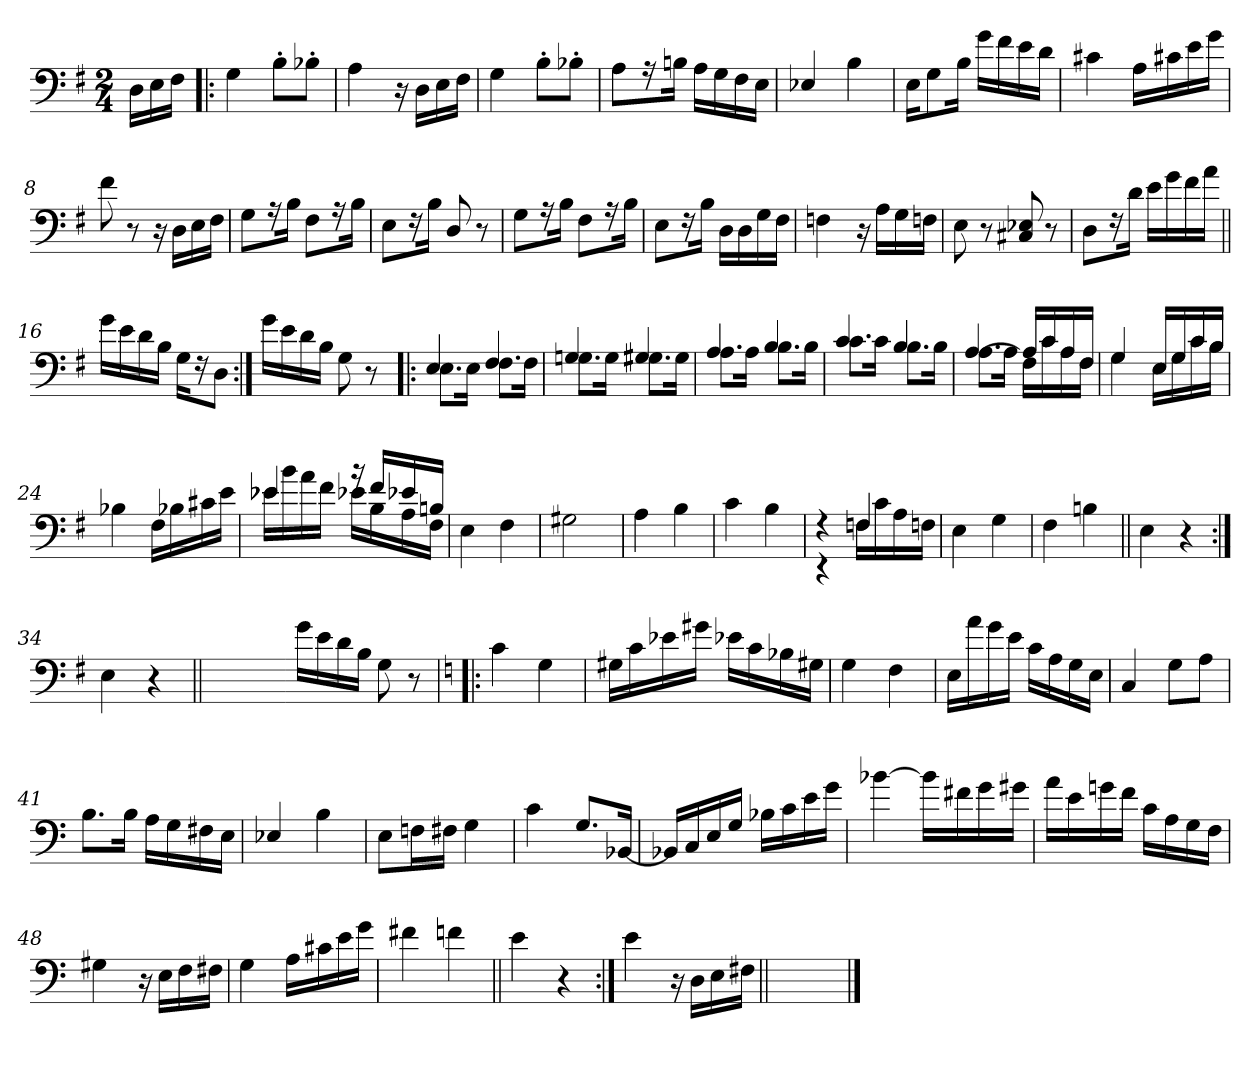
**kern
*part1
*staff1
*clefF4
*k[f#]
*G:
*M2/4
=
16D\LL
16E\
16F#\JJ
=1!|:
4G\
8B'>\L
8B-X'>\J
=2
4A\
16r
16D\LL
16E\
16F#\JJ
=3
4G\
8B'>\L
8B-X'>\J
=4
8A\L
16r
16Bn\Jk
16A\LL
16G\
16F#\
16E\JJ
!!LO:LB:g=z
=5
4E-X/
4B\
=6
16E\KL
8G\
16B\Jk
16g\LL
16f#\
16e\
16d\JJ
=7
4c#X\
16A\LL
16c#X\
16e\
16g\JJ
=8
8f#\
8r
16r
16D\LL
16E\
16F#\JJ
!!LO:LB:g=z
=9
8G\L
16r
16B\Jk
8F#\L
16r
16B\Jk
=10
8E\L
16r
16B\Jk
8D/
8r
=11
8G\L
16r
16B\Jk
8F#\L
16r
16B\Jk
=12
8E\L
16r
16B\Jk
16D\LL
16D\
16G\
16F#\JJ
!!LO:LB:g=z
=13
4F\
16r
16A\LL
16G\
16Fn\JJ
=14
8E\
8r
8C#X/ 8E-X/
8r
=15
8D\L
16r
16d\Jk
16e\LL
16g\
16f#\
16a\JJ
=16||
16g\LL
16e\
16d\
16B\JJ
16G\KL
16r
8D\J
!!LO:LB:g=z
=17:|!
16g\LL
16e\
16d\
16B\JJ
8G\
8r
=18!|:
*^
4E/	8.E\L
.	16E\Jk
4F#/	8.F#\L
.	16F#\Jk
=19	=19
4G/	8.Gn\L
.	16G\Jk
4G#X/	8.G#X\L
.	16G#\Jk
=20	=20
4A/	8.A\L
.	16A\Jk
4B/	8.B\L
.	16B\Jk
!!LO:LB:g=z	!!
=21	=21
4c/	8.c\L
.	16c\Jk
4B/	8.B\L
.	16B\Jk
=22	=22
[>4A/	8.A\L
.	16A\Jk
16A/LL]	16F#\LL
16c/	16c\
16A/	16A\
16F#/JJ	16F#\JJ
=23	=23
4G/	4G\
16E/LL	16E\LL
16G/	16G\
16c/	16c\
16B/JJ	16B\JJ
*v	*v
=24
4B-X\
16F#\LL
16B-X\
16c#X\
16e\JJ
!!LO:LB:g=z
=25
*^
4e-X/	16e-X\LL
.	16b\
.	16a\
.	16f#\JJ
16rb	16e-X\LL
16f#/LL	16B\
16e-X/	16A\
16Bn/JJ	16F#\JJ
*v	*v
=26
4E\
4F#\
=27
2G#X\
=28
4A\
4B\
!!LO:LB:g=z
=29
4c\
4B\
=30
*^
4rF	4rEE
4Fn/	16F\LL
.	16c\
.	16A\
.	16Fn\JJ
*v	*v
=31
4E\
4G\
=32
4F#\
4Bn\
!!LO:LB:g=z
=33||
4E\
4r
=34:|!
4E\
4r
=34X341||
2ryy
!!LO:PB:g=z
=35-
16g\LL
16e\
16d\
16B\JJ
8G\
8r
=36!|:
*k[]
*C:
4c\
4G\
=37
16G#X\LL
16c\
16e-X\
16g#X\JJ
16e-X\LL
16c\
16B-X\
16G#X\JJ
=38
4G\
4F\
!!LO:LB:g=z
=39
16E\LL
16a\
16g\
16e\JJ
16c\LL
16A\
16G\
16E\JJ
=40
4C/
8G\L
8A\J
=41
8.B\L
16B\Jk
16A\LL
16G\
16F#X\
16E\JJ
=42
4E-X/
4B\
!!LO:LB:g=z
=43
8E\L
16Fn\L
16F#X\JJ
4G\
=44
4c\
8.G/L
[16BB-X/Jk
=45
16BB-X/LL]
16C/
16E/
16G/JJ
16B-X\LL
16c\
16e\
16g\JJ
=46
[4b-X\
16b-\LL]
16f#X\
16g\
16g#X\JJ
!!LO:LB:g=z
=47
16a\LL
16e\
16gn\
16f\JJ
16c\LL
16A\
16G\
16F\JJ
=48
4G#X\
16r
16E\LL
16F\
16F#X\JJ
=49
4G\
16A\LL
16c#X\
16e\
16g\JJ
=50
4f#X\
4fn\
!!LO:LB:g=z
=51||
4e\
4r
=52:|!
4e\
16r
16D\LL
16E\
16F#X\JJ
=53||
2ryy
==
*-
